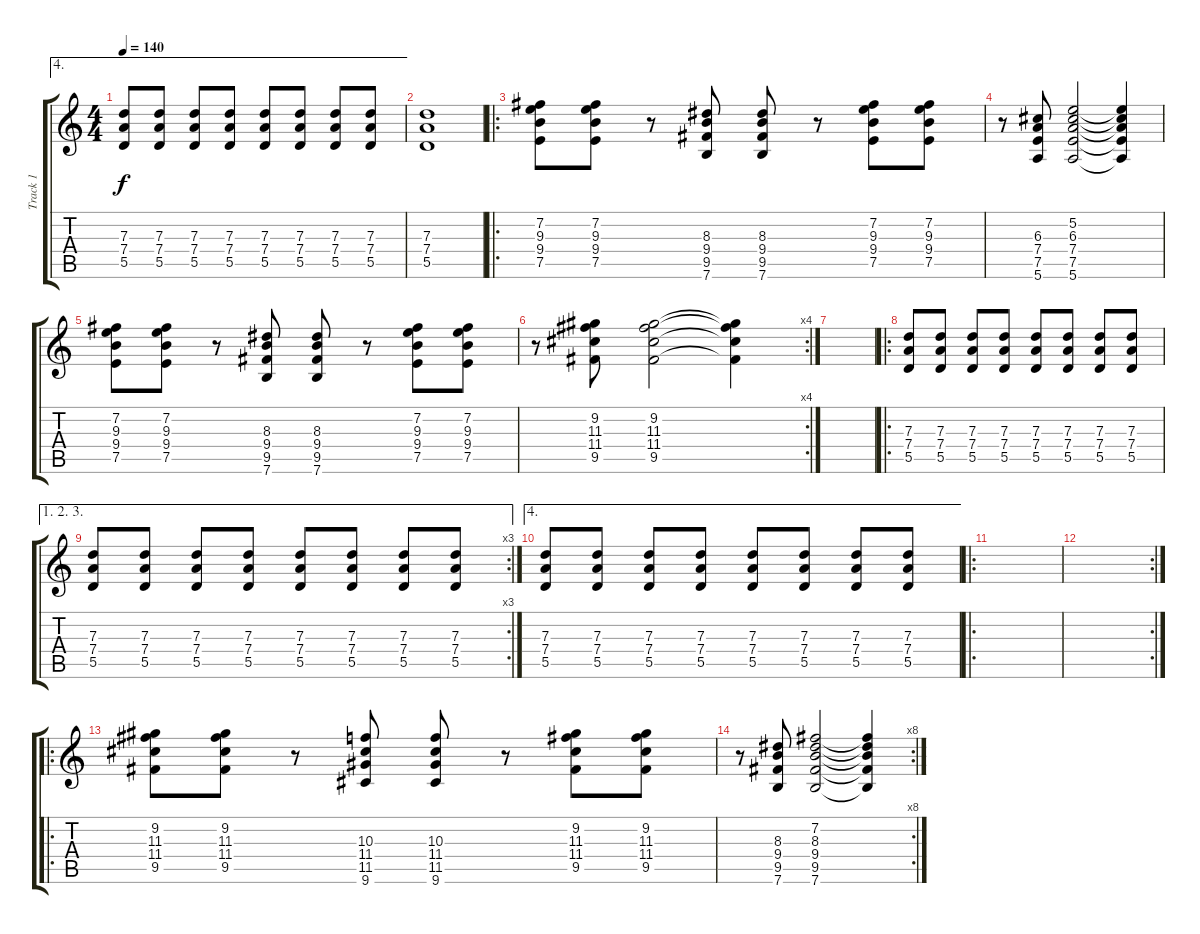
\track ("Track 1" "Track 1") {instrument distortionguitar}
\staff {score tabs}
\tuning (E4 B3 G3 D3 A2 E2) {hide}
\ae 4
\ts (4 4)
\tempo 140
\clef g2
\ks c
(7.3 7.4 5.5).8{dy f} (7.3 7.4 5.5).8 (7.3 7.4 5.5).8 (7.3 7.4 5.5).8 (7.3 7.4 5.5).8 (7.3 7.4 5.5).8 (7.3 7.4 5.5).8 (7.3 7.4 5.5).8 |
(7.3 7.4 5.5).1 |
\ro
(7.2 9.3 9.4 7.5).8 (7.2 9.3 9.4 7.5).8 r.8 (8.3 9.4 9.5 7.6).8 (8.3 9.4 9.5 7.6).8 r.8 (7.2 9.3 9.4 7.5).8 (7.2 9.3 9.4 7.5).8 |
r.8 (6.3 7.4 7.5 5.6).8 (5.2 6.3 7.4 7.5 5.6).2 (5.2{t} 6.3{t} 7.4{t} 7.5{t} 5.6{t}).4 |
(7.2 9.3 9.4 7.5).8 (7.2 9.3 9.4 7.5).8 r.8 (8.3 9.4 9.5 7.6).8 (8.3 9.4 9.5 7.6).8 r.8 (7.2 9.3 9.4 7.5).8 (7.2 9.3 9.4 7.5).8 |
\rc 4
r.8 (9.2 11.3 11.4 9.5).8 (9.2 11.3 11.4 9.5).2 (9.2{t} 11.3{t} 11.4{t} 9.5{t}).4 |
|
\ro
(7.3 7.4 5.5).8 (7.3 7.4 5.5).8 (7.3 7.4 5.5).8 (7.3 7.4 5.5).8 (7.3 7.4 5.5).8 (7.3 7.4 5.5).8 (7.3 7.4 5.5).8 (7.3 7.4 5.5).8 |
\ae (1 2 3)
\rc 3
(7.3 7.4 5.5).8 (7.3 7.4 5.5).8 (7.3 7.4 5.5).8 (7.3 7.4 5.5).8 (7.3 7.4 5.5).8 (7.3 7.4 5.5).8 (7.3 7.4 5.5).8 (7.3 7.4 5.5).8 |
\ae 4
(7.3 7.4 5.5).8 (7.3 7.4 5.5).8 (7.3 7.4 5.5).8 (7.3 7.4 5.5).8 (7.3 7.4 5.5).8 (7.3 7.4 5.5).8 (7.3 7.4 5.5).8 (7.3 7.4 5.5).8 |
\ro
|
\rc 2
|
\ro
(9.2 11.3 11.4 9.5).8 (9.2 11.3 11.4 9.5).8 r.8 (10.3 11.4 11.5 9.6).8 (10.3 11.4 11.5 9.6).8 r.8 (9.2 11.3 11.4 9.5).8 (9.2 11.3 11.4 9.5).8 |
\rc 8
r.8 (8.3 9.4 9.5 7.6).8 (7.2 8.3 9.4 9.5 7.6).2 (7.2{t} 8.3{t} 9.4{t} 9.5{t} 7.6{t}).4
